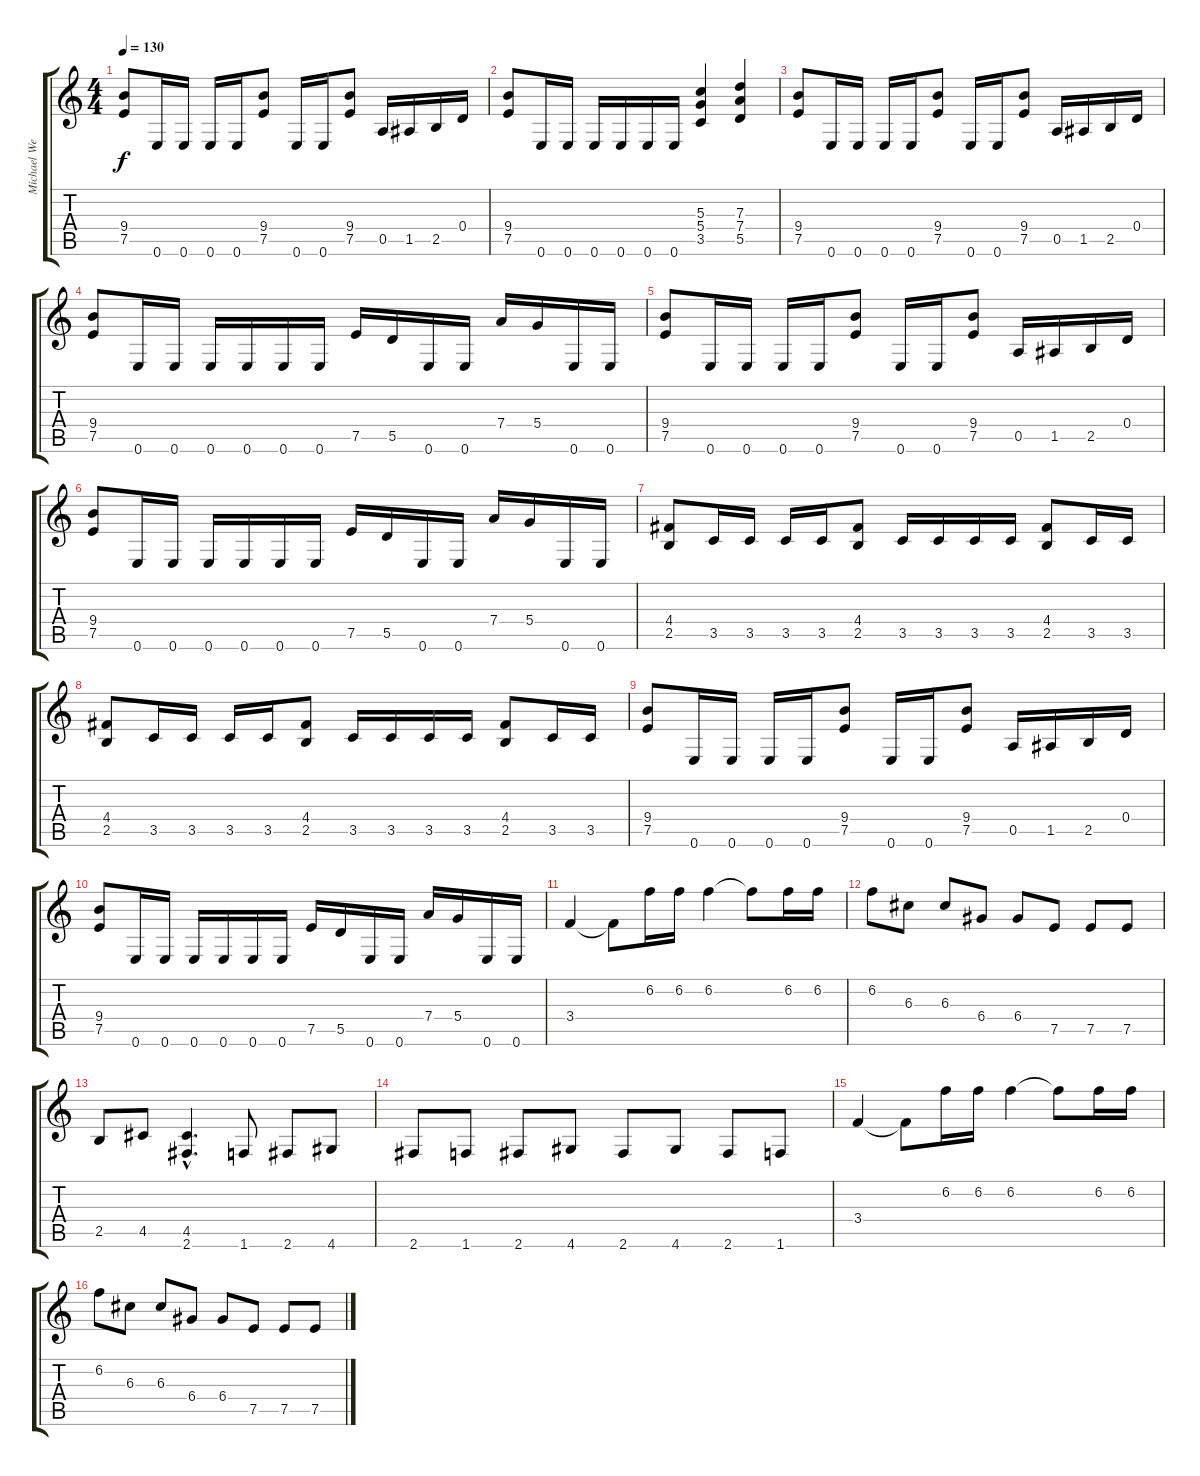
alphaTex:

\track ("Michael Weikath" "Michael We") {instrument distortionguitar}
\staff {score tabs}
\tuning (E4 B3 G3 D3 A2 E2) {hide}
\ts (4 4)
\tempo 130
\clef g2
\ks c
(9.4 7.5).8{dy f} 0.6.16 0.6.16 0.6.16 0.6.16 (9.4 7.5).8 0.6.16 0.6.16 (9.4 7.5).8 0.5.16 1.5.16 2.5.16 0.4.16 |
(9.4 7.5).8 0.6.16 0.6.16 0.6.16 0.6.16 0.6.16 0.6.16 (5.3 5.4 3.5).4 (7.3 7.4 5.5).4 |
(9.4 7.5).8 0.6.16 0.6.16 0.6.16 0.6.16 (9.4 7.5).8 0.6.16 0.6.16 (9.4 7.5).8 0.5.16 1.5.16 2.5.16 0.4.16 |
(9.4 7.5).8 0.6.16 0.6.16 0.6.16 0.6.16 0.6.16 0.6.16 7.5.16 5.5.16 0.6.16 0.6.16 7.4.16 5.4.16 0.6.16 0.6.16 |
(9.4 7.5).8 0.6.16 0.6.16 0.6.16 0.6.16 (9.4 7.5).8 0.6.16 0.6.16 (9.4 7.5).8 0.5.16 1.5.16 2.5.16 0.4.16 |
(9.4 7.5).8 0.6.16 0.6.16 0.6.16 0.6.16 0.6.16 0.6.16 7.5.16 5.5.16 0.6.16 0.6.16 7.4.16 5.4.16 0.6.16 0.6.16 |
(4.4 2.5).8 3.5.16 3.5.16 3.5.16 3.5.16 (4.4 2.5).8 3.5.16 3.5.16 3.5.16 3.5.16 (4.4 2.5).8 3.5.16 3.5.16 |
(4.4 2.5).8 3.5.16 3.5.16 3.5.16 3.5.16 (4.4 2.5).8 3.5.16 3.5.16 3.5.16 3.5.16 (4.4 2.5).8 3.5.16 3.5.16 |
(9.4 7.5).8 0.6.16 0.6.16 0.6.16 0.6.16 (9.4 7.5).8 0.6.16 0.6.16 (9.4 7.5).8 0.5.16 1.5.16 2.5.16 0.4.16 |
(9.4 7.5).8 0.6.16 0.6.16 0.6.16 0.6.16 0.6.16 0.6.16 7.5.16 5.5.16 0.6.16 0.6.16 7.4.16 5.4.16 0.6.16 0.6.16 |
3.4.4 3.4{t}.8 6.2.16 6.2.16 6.2.4 6.2{t}.8 6.2.16 6.2.16 |
6.2.8 6.3.8 6.3.8 6.4.8 6.4.8 7.5.8 7.5.8 7.5.8 |
2.5.8 4.5.8 (4.5{hac} 2.6{hac}).4{d} 1.6.8 2.6.8 4.6.8 |
2.6.8 1.6.8 2.6.8 4.6.8 2.6.8 4.6.8 2.6.8 1.6.8 |
3.4.4 3.4{t}.8 6.2.16 6.2.16 6.2.4 6.2{t}.8 6.2.16 6.2.16 |
6.2.8 6.3.8 6.3.8 6.4.8 6.4.8 7.5.8 7.5.8 7.5.8
